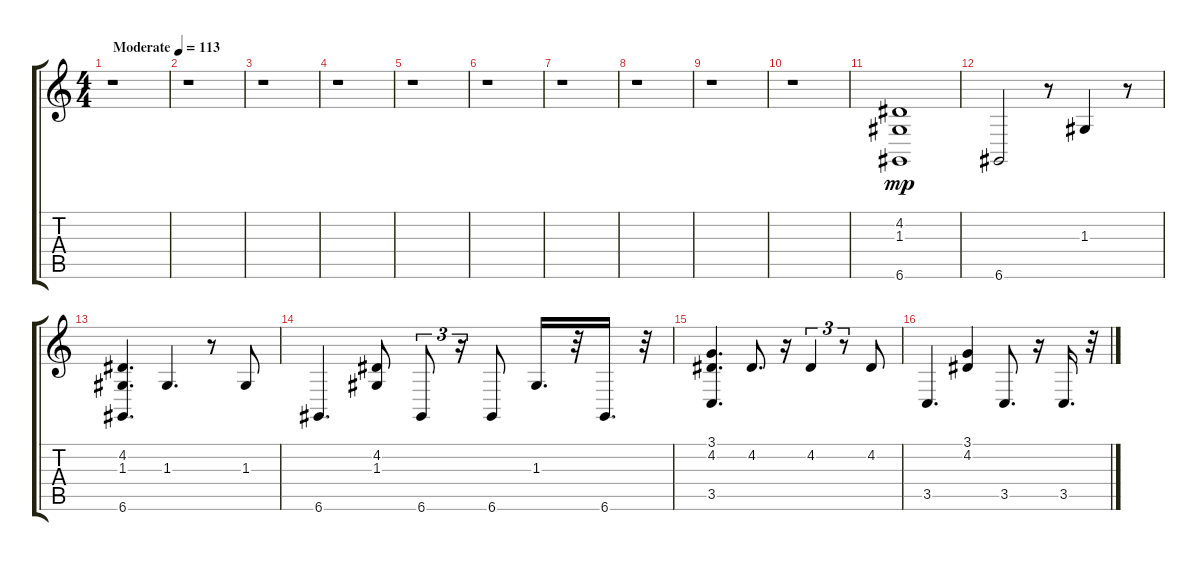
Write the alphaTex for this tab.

\track "" {instrument acousticgrandpiano}
\staff {score tabs}
\tuning (E4 B3 G3 D3 A2 D2) {hide}
\ts (4 4)
\tempo (113 "Moderate")
\clef g2
\ks c
r.1{dy mp instrument acousticgrandpiano} |
r.1 |
r.1 |
r.1 |
r.1 |
r.1 |
r.1 |
r.1 |
r.1 |
r.1 |
(4.2 1.3 6.6).1 |
6.6.2 r.8 1.3.4 r.8 |
(4.2 1.3 6.6).4{d} 1.3.4{d} r.8 1.3.8 |
6.6.4{d} (4.2 1.3).8 6.6.8{tu (3 2)} r.16{tu (3 2)} 6.6.8 1.3.16{d} r.32 6.6.16{d} r.32 |
(3.1 4.2 3.5).4{d} 4.2.8{d} r.16 4.2.4{tu (3 2)} r.8{tu (3 2)} 4.2.8 |
3.5.4{d} (3.1 4.2).4 3.5.8{d} r.16 3.5.16{d} r.32
